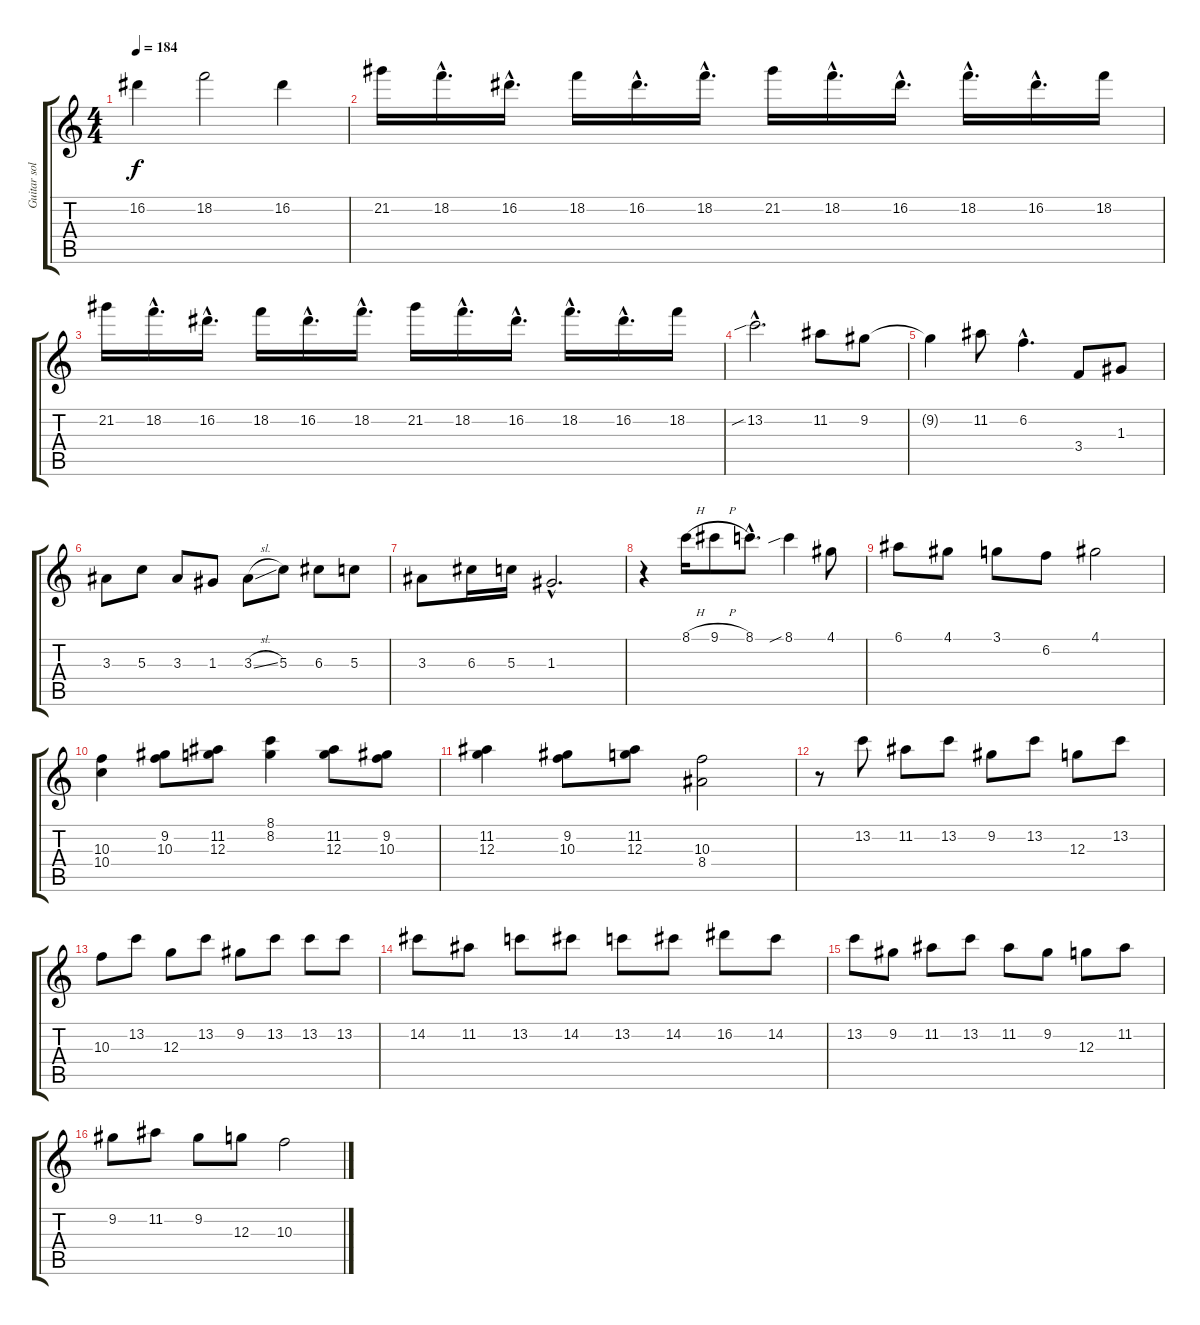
\track ("Guitar solo" "Guitar sol") {instrument overdrivenguitar}
\staff {score tabs}
\tuning (E4 B3 G3 D3 A2 E2) {hide}
\ts (4 4)
\tempo 184
\clef g2
\ks c
16.2.4{dy f} 18.2.2 16.2.4 |
21.2.16 18.2{hac}.16{d} 16.2{hac}.16{d} 18.2.16 16.2{hac}.16{d} 18.2{hac}.16{d} 21.2.16 18.2{hac}.16{d} 16.2{hac}.16{d} 18.2{hac}.16{d} 16.2{hac}.16{d} 18.2.16 |
21.2.16 18.2{hac}.16{d} 16.2{hac}.16{d} 18.2.16 16.2{hac}.16{d} 18.2{hac}.16{d} 21.2.16 18.2{hac}.16{d} 16.2{hac}.16{d} 18.2{hac}.16{d} 16.2{hac}.16{d} 18.2.16 |
13.2{sib hac}.2{d} 11.2.8 9.2.8 |
9.2{t}.4 11.2.8 6.2{hac}.4{d} 3.4.8 1.3.8 |
3.3.8 5.3.8 3.3.8 1.3.8 3.3{sl}.8 5.3.8 6.3.8 5.3.8 |
3.3.8 6.3.16 5.3.16 1.3{hac}.2{d} |
r.4 8.1{h}.16 9.1{h}.8 8.1{hac}.8{d} 8.1{sib}.4 4.1.8 |
6.1.8 4.1.8 3.1.8 6.2.8 4.1.2 |
(10.3 10.4).4 (9.2 10.3).8 (11.2 12.3).8 (8.1 8.2).4 (11.2 12.3).8 (9.2 10.3).8 |
(11.2 12.3).4 (9.2 10.3).8 (11.2 12.3).8 (10.3 8.4).2 |
r.8 13.2.8 11.2.8 13.2.8 9.2.8 13.2.8 12.3.8 13.2.8 |
10.3.8 13.2.8 12.3.8 13.2.8 9.2.8 13.2.8 13.2.8 13.2.8 |
14.2.8 11.2.8 13.2.8 14.2.8 13.2.8 14.2.8 16.2.8 14.2.8 |
13.2.8 9.2.8 11.2.8 13.2.8 11.2.8 9.2.8 12.3.8 11.2.8 |
9.2.8 11.2.8 9.2.8 12.3.8 10.3.2
